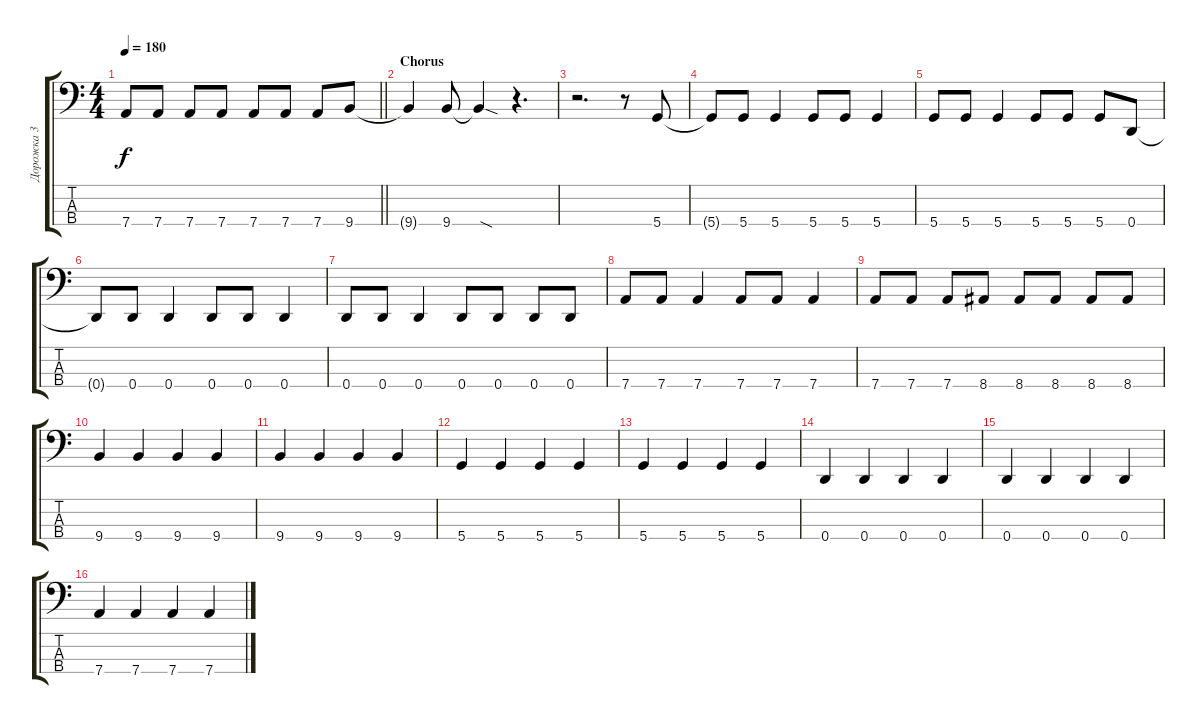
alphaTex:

\track ("Дорожка 3" "Дорожка 3") {instrument electricbassfinger}
\staff {score tabs}
\tuning (G2 D2 A1 D1) {hide}
\ts (4 4)
\tempo 180
\clef f4
\barLineRight lightlight
\ks c
7.4.8{dy f} 7.4.8 7.4.8 7.4.8 7.4.8 7.4.8 7.4.8 9.4.8 |
\section ("" "Chorus")
9.4{t}.4 9.4.8 9.4{sod t}.4 r.4{d} |
r.2{d} r.8 5.4.8 |
5.4{t}.8 5.4.8 5.4.4 5.4.8 5.4.8 5.4.4 |
5.4.8 5.4.8 5.4.4 5.4.8 5.4.8 5.4.8 0.4.8 |
0.4{t}.8 0.4.8 0.4.4 0.4.8 0.4.8 0.4.4 |
0.4.8 0.4.8 0.4.4 0.4.8 0.4.8 0.4.8 0.4.8 |
7.4.8 7.4.8 7.4.4 7.4.8 7.4.8 7.4.4 |
7.4.8 7.4.8 7.4.8 8.4.8 8.4.8 8.4.8 8.4.8 8.4.8 |
9.4.4 9.4.4 9.4.4 9.4.4 |
9.4.4 9.4.4 9.4.4 9.4.4 |
5.4.4 5.4.4 5.4.4 5.4.4 |
5.4.4 5.4.4 5.4.4 5.4.4 |
0.4.4 0.4.4 0.4.4 0.4.4 |
0.4.4 0.4.4 0.4.4 0.4.4 |
7.4.4 7.4.4 7.4.4 7.4.4
